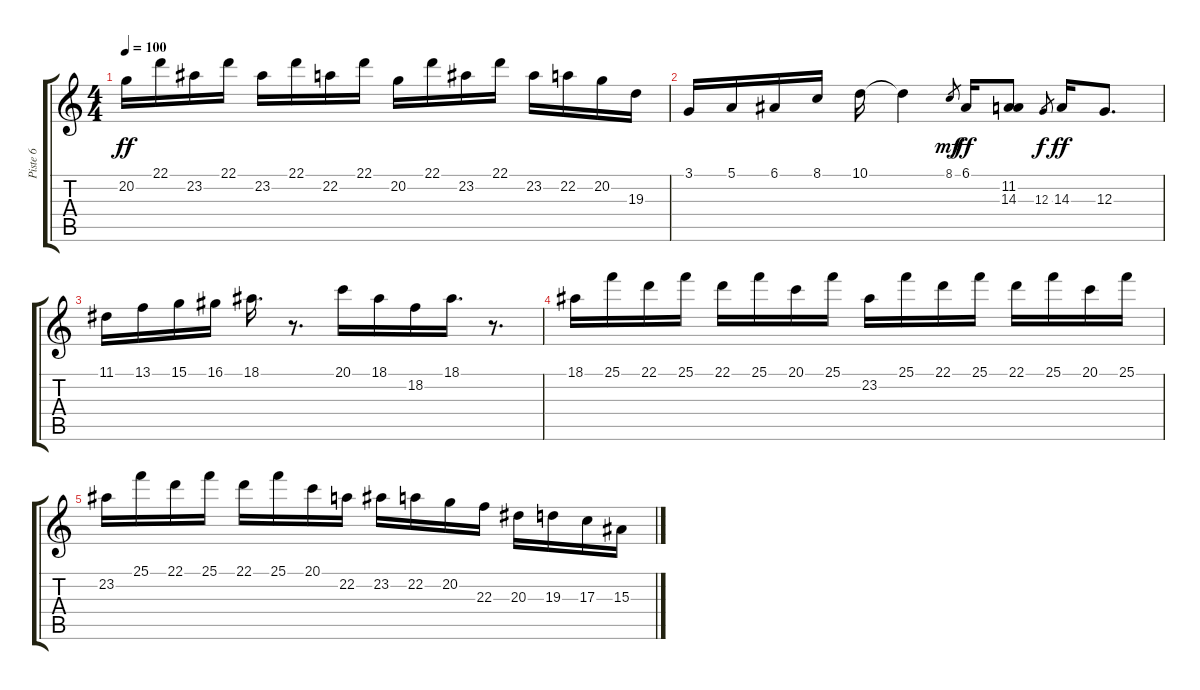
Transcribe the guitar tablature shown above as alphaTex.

\track ("Piste 6" "Piste 6") {instrument stringensemble1}
\staff {score tabs}
\tuning (E4 B3 G3 D3 A2 E2) {hide}
\ts (4 4)
\tempo 100
\clef g2
\ks c
20.2.16{dy ff} 22.1.16 23.2.16 22.1.16 23.2.16 22.1.16 22.2.16 22.1.16 20.2.16 22.1.16 23.2.16 22.1.16 23.2.16 22.2.16 20.2.16 19.3.16 |
3.1.16 5.1.16 6.1.16 8.1.16 10.1.16 10.1{t}.4 8.1.8{gr dy mf} 6.1.16{dy ff} (11.2 14.3).8 12.3.8{gr dy f} 14.3.16{dy ff} 12.3.8{d} |
11.1.16 13.1.16 15.1.16 16.1.16 18.1.16{d} r.8{d} 20.1.16 18.1.16 18.2.16 18.1.16{d} r.8{d} |
18.1.16 25.1.16 22.1.16 25.1.16 22.1.16 25.1.16 20.1.16 25.1.16 23.2.16 25.1.16 22.1.16 25.1.16 22.1.16 25.1.16 20.1.16 25.1.16 |
23.2.16 25.1.16 22.1.16 25.1.16 22.1.16 25.1.16 20.1.16 22.2.16 23.2.16 22.2.16 20.2.16 22.3.16 20.3.16 19.3.16 17.3.16 15.3.16
